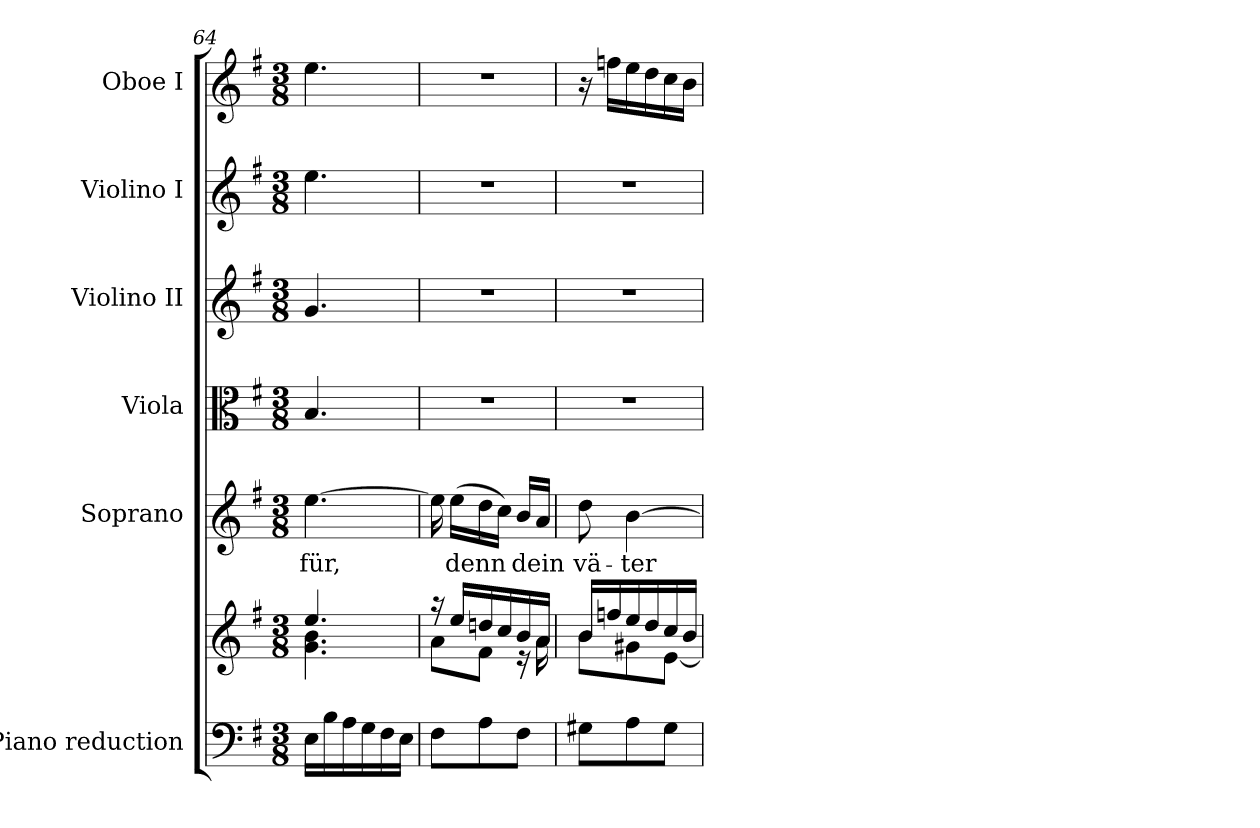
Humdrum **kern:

**kern	**kern	**kern	**text	**kern	**kern	**kern	**kern
*part6	*part6	*part5	*part5	*part4	*part3	*part2	*part1
*staff7	*staff6	*staff5	*staff5	*staff4	*staff3	*staff2	*staff1
*I"Piano reduction	*	*I"Soprano	*	*I"Viola	*I"Violino II	*I"Violino I	*I"Oboe I
*I'Pno	*	*	*	*I'Vla	*I'Vln	*I'Vln	*I'Ob
*clefF4	*clefG2	*clefG2	*	*clefC3	*clefG2	*clefG2	*clefG2
*k[f#]	*k[f#]	*k[f#]	*	*k[f#]	*k[f#]	*k[f#]	*k[f#]
*M3/8	*M3/8	*M3/8	*	*M3/8	*M3/8	*M3/8	*M3/8
=64	=64	=64	=64	=64	=64	=64	=64
*	*^	*	*	*	*	*	*
!	!	!	!	!LO:LY:b	!	!	!	!
16E\LL	4.ee/	4.g\ 4.b\	[4.ee\	für,	4.B/	4.g/	4.ee\	4.ee\
16B\	.	.	.	.	.	.	.	.
16A\	.	.	.	.	.	.	.	.
16G\	.	.	.	.	.	.	.	.
16F#\	.	.	.	.	.	.	.	.
16E\JJ	.	.	.	.	.	.	.	.
=65	=65	=65	=65	=65	=65	=65	=65	=65
8F#\L	16r	8a\L	16ee\]	.	4.r	4.r	4.r	4.r
!	!	!	!	!LO:LY:b	!	!	!	!
.	16ee/LL	.	(>16ee\LL	denn	.	.	.	.
8A\	16ddn/	8f#\J	16dd\	.	.	.	.	.
.	16cc/	.	16cc\JJ)	.	.	.	.	.
!	!	!	!	!LO:LY:b	!	!	!	!
8F#\J	16b/	16r	16b/LL	dein	.	.	.	.
.	16a/JJ	16a\	16a/JJ	.	.	.	.	.
=66	=66	=66	=66	=66	=66	=66	=66	=66
!	!	!	!	!LO:LY:b	!	!	!	!
8G#X\L	16b/LL	8b\L	8dd\	vä-	4.r	4.r	4.r	16r
.	16ffn/	.	.	.	.	.	.	16ffn\LL
!	!	!	!	!LO:LY:b	!	!	!	!
8A\	16ee/	8g#X\	[4b\	-ter-	.	.	.	16ee\
.	16dd/	.	.	.	.	.	.	16dd\
8G#\J	16cc/	[8e\J	.	.	.	.	.	16cc\
.	16b/JJ	.	.	.	.	.	.	16b\JJ
*	*v	*v	*	*	*	*	*	*
=	=	=	=	=	=	=	=
*-	*-	*-	*-	*-	*-	*-	*-
